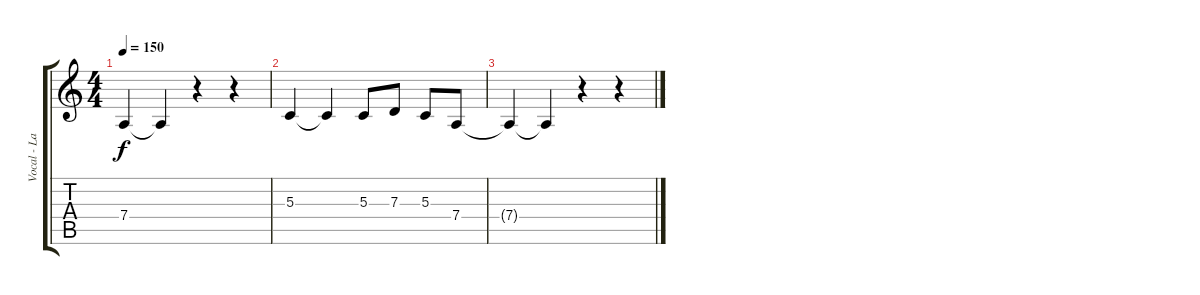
\track ("Vocal - Lauri Ylonen" "Vocal - La") {instrument altosax}
\staff {score tabs}
\tuning (E4 B3 G3 D3 A2 E2) {hide}
\ts (4 4)
\tempo 150
\clef g2
\ks c
7.4{t}.4{dy f} 7.4{t}.4 r.4 r.4 |
5.3.4 5.3{t}.4 5.3.8 7.3.8 5.3.8 7.4.8 |
7.4{t}.4 7.4{t}.4 r.4 r.4
